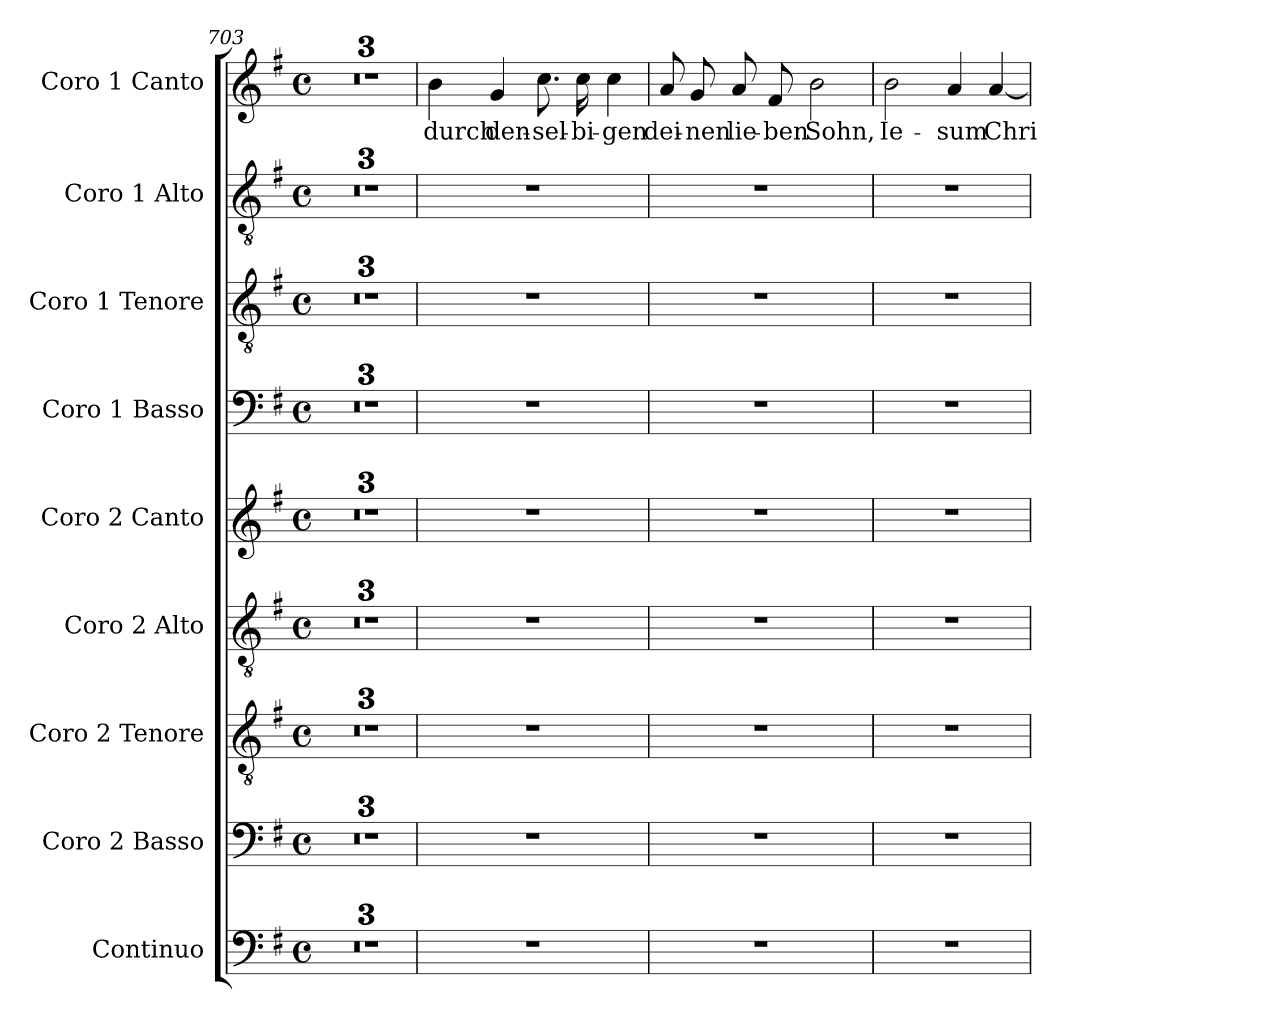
**kern	**kern	**kern	**kern	**kern	**kern	**kern	**kern	**kern	**text
*part9	*part8	*part7	*part6	*part5	*part4	*part3	*part2	*part1	*part1
*staff9	*staff8	*staff7	*staff6	*staff5	*staff4	*staff3	*staff2	*staff1	*staff1
*I"Continuo	*I"Coro 2  Basso	*I"Coro 2  Tenore	*I"Coro 2  Alto	*I"Coro 2  Canto	*I"Coro 1  Basso	*I"Coro 1  Tenore	*I"Coro 1  Alto	*I"Coro 1  Canto	*
*clefF4	*clefF4	*clefGv2	*clefGv2	*clefG2	*clefF4	*clefGv2	*clefGv2	*clefG2	*
*k[f#]	*k[f#]	*k[f#]	*k[f#]	*k[f#]	*k[f#]	*k[f#]	*k[f#]	*k[f#]	*
*G:	*G:	*G:	*G:	*G:	*G:	*G:	*G:	*G:	*
*M4/4	*M4/4	*M4/4	*M4/4	*M4/4	*M4/4	*M4/4	*M4/4	*M4/4	*
*met(c)	*met(c)	*met(c)	*met(c)	*met(c)	*met(c)	*met(c)	*met(c)	*met(c)	*
=703	=703	=703	=703	=703	=703	=703	=703	=703	=703
1r	1r	1r	1r	1r	1r	1r	1r	1r	.
=704	=704	=704	=704	=704	=704	=704	=704	=704	=704
1r	1r	1r	1r	1r	1r	1r	1r	1r	.
=705	=705	=705	=705	=705	=705	=705	=705	=705	=705
1r	1r	1r	1r	1r	1r	1r	1r	1r	.
=706	=706	=706	=706	=706	=706	=706	=706	=706	=706
!	!	!	!	!	!	!	!	!	!LO:LY:b:cj
1r	1r	1r	1r	1r	1r	1r	1r	4b\	durch
!	!	!	!	!	!	!	!	!	!LO:LY:b
.	.	.	.	.	.	.	.	4g/	den-
!	!	!	!	!	!	!	!	!	!LO:LY:b:cj
.	.	.	.	.	.	.	.	8.cc\	-sel-
!	!	!	!	!	!	!	!	!	!LO:LY:b:cj
.	.	.	.	.	.	.	.	16cc\	-bi-
!	!	!	!	!	!	!	!	!	!LO:LY:b:rj
.	.	.	.	.	.	.	.	4cc\	-gen
=707	=707	=707	=707	=707	=707	=707	=707	=707	=707
!	!	!	!	!	!	!	!	!	!LO:LY:b
1r	1r	1r	1r	1r	1r	1r	1r	8a/	dei-
!	!	!	!	!	!	!	!	!	!LO:LY:b:rj
.	.	.	.	.	.	.	.	8g/	-nen
!	!	!	!	!	!	!	!	!	!LO:LY:b
.	.	.	.	.	.	.	.	8a/	lie-
!	!	!	!	!	!	!	!	!	!LO:LY:b:rj
.	.	.	.	.	.	.	.	8f#/	-ben
!	!	!	!	!	!	!	!	!	!LO:LY:b:cj
.	.	.	.	.	.	.	.	2b\	Sohn,
=708	=708	=708	=708	=708	=708	=708	=708	=708	=708
!	!	!	!	!	!	!	!	!	!LO:LY:b:cj
1r	1r	1r	1r	1r	1r	1r	1r	2b\	Ie-
!	!	!	!	!	!	!	!	!	!LO:LY:b:cj
.	.	.	.	.	.	.	.	4a/	-sum
!	!	!	!	!	!	!	!	!	!LO:LY:b:cj
.	.	.	.	.	.	.	.	[>4a/	Chri-
=	=	=	=	=	=	=	=	=	=
*-	*-	*-	*-	*-	*-	*-	*-	*-	*-
